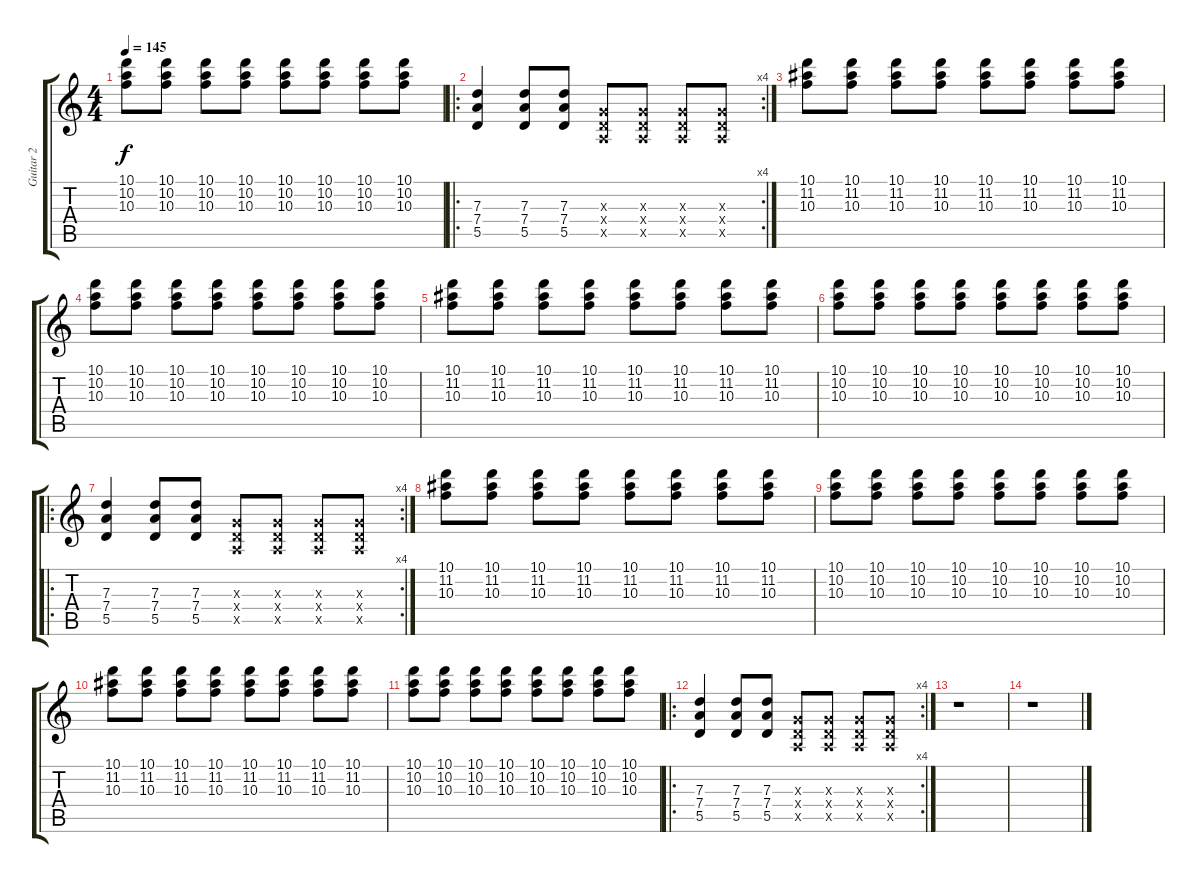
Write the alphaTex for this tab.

\track ("Guitar 2" "Guitar 2") {instrument overdrivenguitar}
\staff {score tabs}
\tuning (E4 B3 G3 D3 A2 E2) {hide}
\ts (4 4)
\tempo 145
\clef g2
\ks c
(10.1 10.2 10.3).8{dy f} (10.1 10.2 10.3).8 (10.1 10.2 10.3).8 (10.1 10.2 10.3).8 (10.1 10.2 10.3).8 (10.1 10.2 10.3).8 (10.1 10.2 10.3).8 (10.1 10.2 10.3).8 |
\ro
\rc 4
(7.3 7.4 5.5).4 (7.3 7.4 5.5).8 (7.3 7.4 5.5).8 (0.3{x} 0.4{x} 0.5{x}).8 (0.3{x} 0.4{x} 0.5{x}).8 (0.3{x} 0.4{x} 0.5{x}).8 (0.3{x} 0.4{x} 0.5{x}).8 |
(10.1 11.2 10.3).8 (10.1 11.2 10.3).8 (10.1 11.2 10.3).8 (10.1 11.2 10.3).8 (10.1 11.2 10.3).8 (10.1 11.2 10.3).8 (10.1 11.2 10.3).8 (10.1 11.2 10.3).8 |
(10.1 10.2 10.3).8 (10.1 10.2 10.3).8 (10.1 10.2 10.3).8 (10.1 10.2 10.3).8 (10.1 10.2 10.3).8 (10.1 10.2 10.3).8 (10.1 10.2 10.3).8 (10.1 10.2 10.3).8 |
(10.1 11.2 10.3).8 (10.1 11.2 10.3).8 (10.1 11.2 10.3).8 (10.1 11.2 10.3).8 (10.1 11.2 10.3).8 (10.1 11.2 10.3).8 (10.1 11.2 10.3).8 (10.1 11.2 10.3).8 |
(10.1 10.2 10.3).8 (10.1 10.2 10.3).8 (10.1 10.2 10.3).8 (10.1 10.2 10.3).8 (10.1 10.2 10.3).8 (10.1 10.2 10.3).8 (10.1 10.2 10.3).8 (10.1 10.2 10.3).8 |
\ro
\rc 4
(7.3 7.4 5.5).4 (7.3 7.4 5.5).8 (7.3 7.4 5.5).8 (0.3{x} 0.4{x} 0.5{x}).8 (0.3{x} 0.4{x} 0.5{x}).8 (0.3{x} 0.4{x} 0.5{x}).8 (0.3{x} 0.4{x} 0.5{x}).8 |
(10.1 11.2 10.3).8 (10.1 11.2 10.3).8 (10.1 11.2 10.3).8 (10.1 11.2 10.3).8 (10.1 11.2 10.3).8 (10.1 11.2 10.3).8 (10.1 11.2 10.3).8 (10.1 11.2 10.3).8 |
(10.1 10.2 10.3).8 (10.1 10.2 10.3).8 (10.1 10.2 10.3).8 (10.1 10.2 10.3).8 (10.1 10.2 10.3).8 (10.1 10.2 10.3).8 (10.1 10.2 10.3).8 (10.1 10.2 10.3).8 |
(10.1 11.2 10.3).8 (10.1 11.2 10.3).8 (10.1 11.2 10.3).8 (10.1 11.2 10.3).8 (10.1 11.2 10.3).8 (10.1 11.2 10.3).8 (10.1 11.2 10.3).8 (10.1 11.2 10.3).8 |
(10.1 10.2 10.3).8 (10.1 10.2 10.3).8 (10.1 10.2 10.3).8 (10.1 10.2 10.3).8 (10.1 10.2 10.3).8 (10.1 10.2 10.3).8 (10.1 10.2 10.3).8 (10.1 10.2 10.3).8 |
\ro
\rc 4
(7.3 7.4 5.5).4 (7.3 7.4 5.5).8 (7.3 7.4 5.5).8 (0.3{x} 0.4{x} 0.5{x}).8 (0.3{x} 0.4{x} 0.5{x}).8 (0.3{x} 0.4{x} 0.5{x}).8 (0.3{x} 0.4{x} 0.5{x}).8 |
r.1 |
r.1
